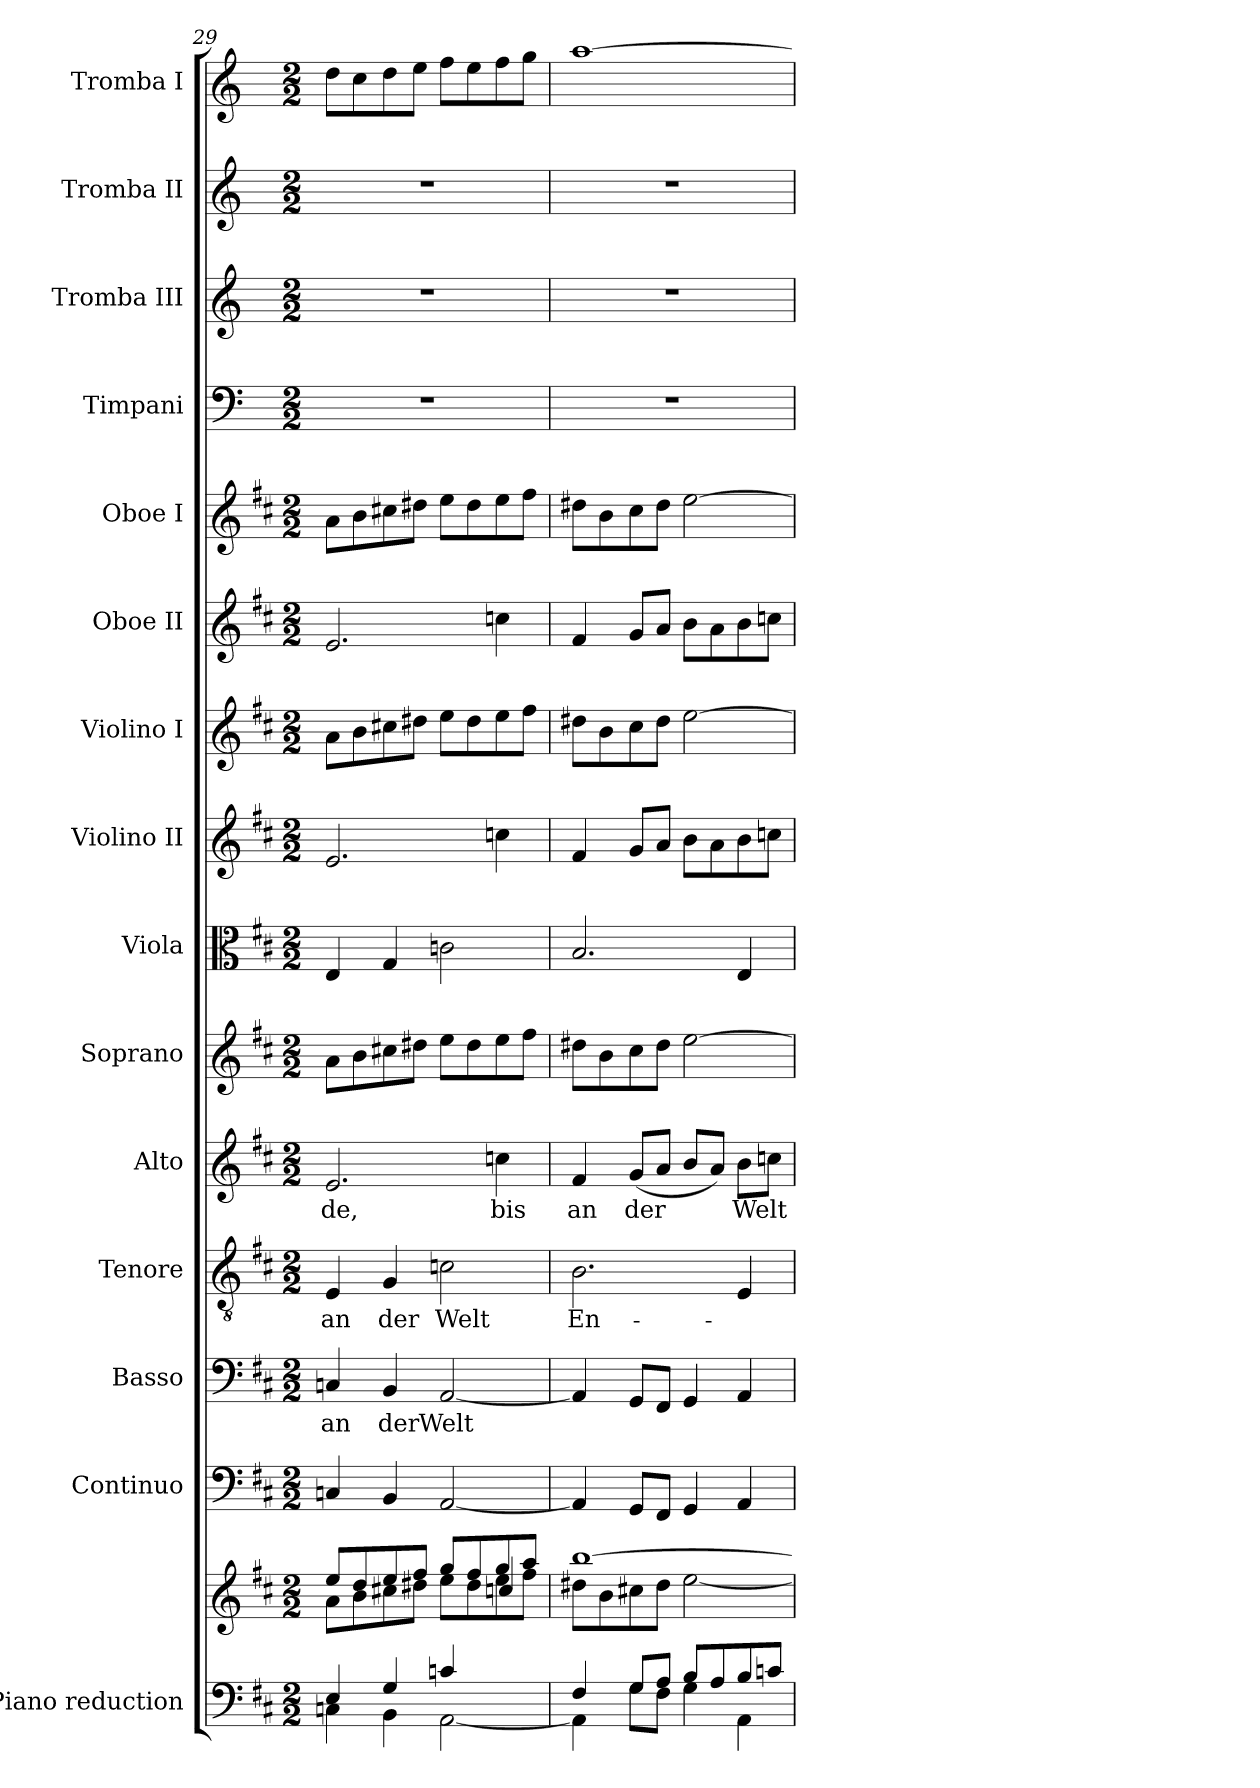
**kern	**kern	**kern	**kern	**text	**kern	**text	**kern	**text	**kern	**kern	**kern	**kern	**kern	**kern	**kern	**kern	**kern	**kern
*part15	*part15	*part14	*part13	*part13	*part12	*part12	*part11	*part11	*part10	*part9	*part8	*part7	*part6	*part5	*part4	*part3	*part2	*part1
*staff16	*staff15	*staff14	*staff13	*staff13	*staff12	*staff12	*staff11	*staff11	*staff10	*staff9	*staff8	*staff7	*staff6	*staff5	*staff4	*staff3	*staff2	*staff1
*I"Piano reduction	*	*I"Continuo	*I"Basso	*	*I"Tenore	*	*I"Alto	*	*I"Soprano	*I"Viola	*I"Violino II	*I"Violino I	*I"Oboe II	*I"Oboe I	*I"Timpani	*I"Tromba III	*I"Tromba II	*I"Tromba I
*I'Pno	*	*	*	*	*	*	*	*	*	*I'Vla	*I'Vln	*I'Vln	*I'Ob	*I'Ob	*I'Timp	*	*	*
*clefF4	*clefG2	*clefF4	*clefF4	*	*clefGv2	*	*clefG2	*	*clefG2	*clefC3	*clefG2	*clefG2	*clefG2	*clefG2	*clefF4	*clefG2	*clefG2	*clefG2
*	*	*	*	*	*	*	*	*	*	*	*	*	*	*	*	*ITrd-1c-2	*ITrd-1c-2	*ITrd-1c-2
*k[f#c#]	*k[f#c#]	*k[f#c#]	*k[f#c#]	*	*k[f#c#]	*	*k[f#c#]	*	*k[f#c#]	*k[f#c#]	*k[f#c#]	*k[f#c#]	*k[f#c#]	*k[f#c#]	*k[]	*k[f#c#]	*k[f#c#]	*k[f#c#]
*M2/2	*M2/2	*M2/2	*M2/2	*	*M2/2	*	*M2/2	*	*M2/2	*M2/2	*M2/2	*M2/2	*M2/2	*M2/2	*M2/2	*M2/2	*M2/2	*M2/2
=29	=29	=29	=29	=29	=29	=29	=29	=29	=29	=29	=29	=29	=29	=29	=29	=29	=29	=29
*^	*^	*	*	*	*	*	*	*	*	*	*	*	*	*	*	*	*	*
*	*	*	*^	*	*	*	*	*	*	*	*	*	*	*	*	*	*	*	*	*
!	!	!	!	!	!	!	!LO:LY:b	!	!LO:LY:b	!	!LO:LY:b	!	!	!	!	!	!	!	!	!	!
4E/	4Cn\	8ee/L	8a\L	2.ryy	4Cn/	4Cn/	an	4E/	an	2.e/	-de,	8a\L	4E/	2.e/	8a\L	2.e/	8a\L	1r	1r	1r	8ee\L
.	.	8dd/	8b\	.	.	.	.	.	.	.	.	8b\	.	.	8b\	.	8b\	.	.	.	8dd\
!	!	!	!	!	!	!	!LO:LY:b	!	!LO:LY:b	!	!	!	!	!	!	!	!	!	!	!	!
4G/	4BB\	8ee/	8cc#X\	.	4BB/	4BB/	der	4G/	der	.	.	8cc#X\	4G/	.	8cc#X\	.	8cc#X\	.	.	.	8ee\
.	.	8ff#/J	8dd#X\J	.	.	.	.	.	.	.	.	8dd#X\J	.	.	8dd#X\J	.	8dd#X\J	.	.	.	8ff#\J
!	!	!	!	!	!	!	!LO:LY:b	!	!LO:LY:b	!	!	!	!	!	!	!	!	!	!	!	!
4cn/	[2AA\	8gg/L	8ee\L	.	[2AA/	[2AA/	Welt	2cn\	Welt	.	.	8ee\L	2cn\	.	8ee\L	.	8ee\L	.	.	.	8gg\L
.	.	8ff#/	8dd#\	.	.	.	.	.	.	.	.	8dd#\	.	.	8dd#\	.	8dd#\	.	.	.	8ff#\
!	!	!	!	!	!	!	!	!	!	!	!LO:LY:b	!	!	!	!	!	!	!	!	!	!
4ryy	.	8gg/	8ee\	4ccn/	.	.	.	.	.	4ccn\	bis	8ee\	.	4ccn\	8ee\	4ccn\	8ee\	.	.	.	8gg\
.	.	8aa/J	8ff#\J	.	.	.	.	.	.	.	.	8ff#\J	.	.	8ff#\J	.	8ff#\J	.	.	.	8aa\J
*	*	*	*v	*v	*	*	*	*	*	*	*	*	*	*	*	*	*	*	*	*	*
=30	=30	=30	=30	=30	=30	=30	=30	=30	=30	=30	=30	=30	=30	=30	=30	=30	=30	=30	=30	=30
!	!	!	!	!	!	!	!	!LO:LY:b	!	!LO:LY:b	!	!	!	!	!	!	!	!	!	!
4F#/	4AA\]	[1bb	8dd#X\L	4AA/]	4AA/]	.	2.B\	En-	4f#/	an	8dd#X\L	2.B/	4f#/	8dd#X\L	4f#/	8dd#X\L	1r	1r	1r	[1bb
.	.	.	8b\	.	.	.	.	.	.	.	8b\	.	.	8b\	.	8b\	.	.	.	.
!	!	!	!	!	!	!	!	!	!	!LO:LY:b	!	!	!	!	!	!	!	!	!	!
8G/L	8G\L	.	8cc#X\	8GG/L	8GG/L	.	.	.	(8g/L	der	8cc#\	.	8g/L	8cc#\	8g/L	8cc#\	.	.	.	.
8A/J	8F#\J	.	8dd#\J	8FF#/J	8FF#/J	.	.	.	8a/J	.	8dd#\J	.	8a/J	8dd#\J	8a/J	8dd#\J	.	.	.	.
8B/L	4G\	.	[2ee\	4GG/	4GG/	.	.	.	8b/L	.	[2ee\	.	8b\L	[2ee\	8b\L	[2ee\	.	.	.	.
8A/	.	.	.	.	.	.	.	.	8a/J)	.	.	.	8a\	.	8a\	.	.	.	.	.
!	!	!	!	!	!	!	!	!	!	!LO:LY:b	!	!	!	!	!	!	!	!	!	!
8B/	4AA\	.	.	4AA/	4AA/	.	4E/	.	8b\L	Welt	.	4E/	8b\	.	8b\	.	.	.	.	.
8cn/J	.	.	.	.	.	.	.	.	8ccn\J	.	.	.	8ccn\J	.	8ccn\J	.	.	.	.	.
*v	*v	*	*	*	*	*	*	*	*	*	*	*	*	*	*	*	*	*	*	*
*	*v	*v	*	*	*	*	*	*	*	*	*	*	*	*	*	*	*	*	*
=	=	=	=	=	=	=	=	=	=	=	=	=	=	=	=	=	=	=
*-	*-	*-	*-	*-	*-	*-	*-	*-	*-	*-	*-	*-	*-	*-	*-	*-	*-	*-
